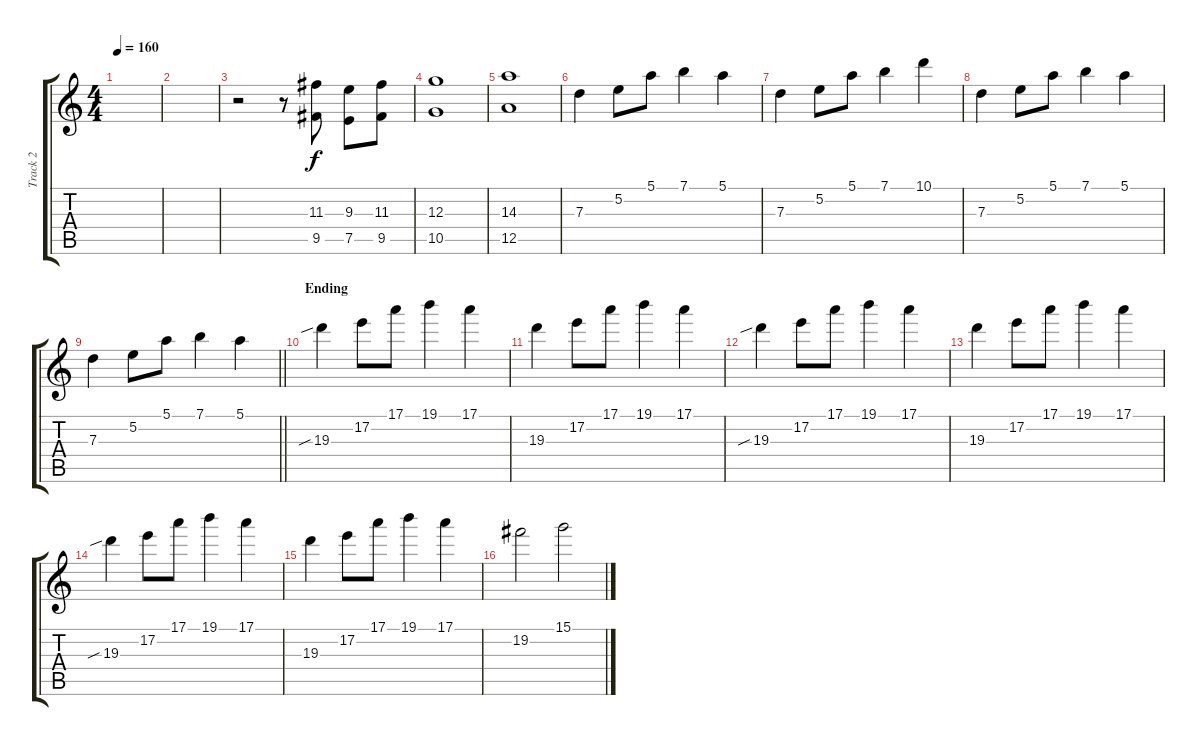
\track ("Track 2" "Track 2") {instrument distortionguitar}
\staff {score tabs}
\tuning (E4 B3 G3 D3 A2 E2) {hide}
\ts (4 4)
\tempo 160
\clef g2
\ks c
|
|
r.2 r.8 (11.3 9.5).8 (9.3 7.5).8 (11.3 9.5).8 |
(12.3 10.5).1 |
(14.3 12.5).1 |
7.3.4 5.2.8 5.1.8 7.1.4 5.1.4 |
7.3.4 5.2.8 5.1.8 7.1.4 10.1.4 |
7.3.4 5.2.8 5.1.8 7.1.4 5.1.4 |
\barLineRight lightlight
7.3.4 5.2.8 5.1.8 7.1.4 5.1.4 |
\section ("" "Ending")
19.3{sib}.4 17.2.8 17.1.8 19.1.4 17.1.4 |
19.3.4 17.2.8 17.1.8 19.1.4 17.1.4 |
19.3{sib}.4 17.2.8 17.1.8 19.1.4 17.1.4 |
19.3.4 17.2.8 17.1.8 19.1.4 17.1.4 |
19.3{sib}.4 17.2.8 17.1.8 19.1.4 17.1.4 |
19.3.4 17.2.8 17.1.8 19.1.4 17.1.4 |
19.2.2 15.1.2
